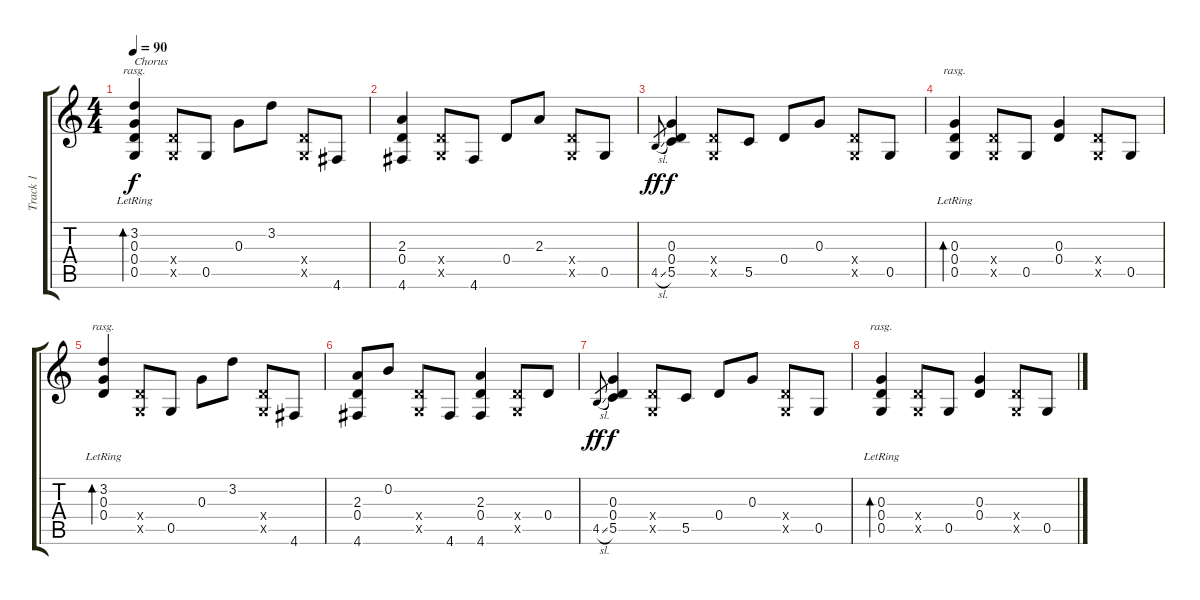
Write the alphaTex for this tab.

\track ("Track 1" "Track 1") {instrument acousticguitarsteel}
\staff {score tabs}
\tuning (D4 B3 G3 D3 G2 D2) {hide}
\ts (4 4)
\tempo 90
\clef g2
\ks c
(3.2{lr} 0.3 0.4 0.5).4{bd 30 rasg ii txt "Chorus" dy f} (0.4{x} 0.5{x}).8 0.5.8 0.3.8 3.2.8 (0.4{x} 0.5{x}).8 4.6.8 |
(2.3 0.4 4.6).4 (0.4{x} 0.5{x}).8 4.6.8 0.4.8 2.3.8 (0.4{x} 0.5{x}).8 0.5.8 |
4.5{sl}.8{gr dy ff} (0.3 0.4 5.5).4{dy f} (0.4{x} 0.5{x}).8 5.5.8 0.4.8 0.3.8 (0.4{x} 0.5{x}).8 0.5.8 |
(0.3{lr} 0.4 0.5).4{bd 60 rasg ii} (0.4{x} 0.5{x}).8 0.5.8 (0.3 0.4).4 (0.4{x} 0.5{x}).8 0.5.8 |
(3.2{lr} 0.3 0.4).4{bd 60 rasg ii} (0.4{x} 0.5{x}).8 0.5.8 0.3.8 3.2.8 (0.4{x} 0.5{x}).8 4.6.8 |
(2.3 0.4 4.6).8 0.2.8 (0.4{x} 0.5{x}).8 4.6.8 (2.3 0.4 4.6).4 (0.4{x} 0.5{x}).8 0.4.8 |
4.5{sl}.8{gr dy ff} (0.3 0.4 5.5).4{dy f} (0.4{x} 0.5{x}).8 5.5.8 0.4.8 0.3.8 (0.4{x} 0.5{x}).8 0.5.8 |
(0.3{lr} 0.4 0.5).4{bd 60 rasg ii} (0.4{x} 0.5{x}).8 0.5.8 (0.3 0.4).4 (0.4{x} 0.5{x}).8 0.5.8
